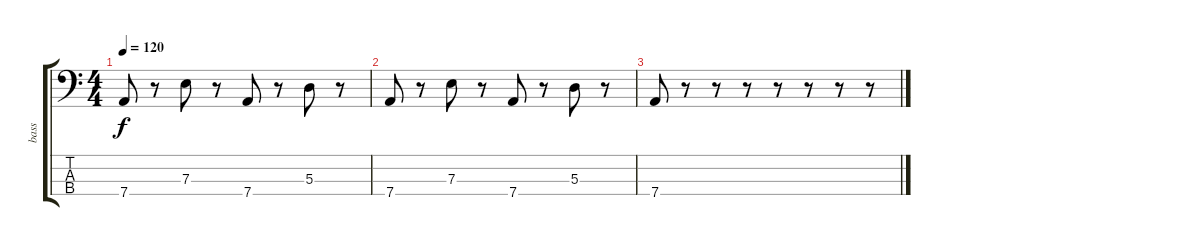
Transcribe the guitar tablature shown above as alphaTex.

\track ("bass" "bass") {instrument slapbass1}
\staff {score tabs}
\tuning (G2 D2 A1 D1) {hide}
\ts (4 4)
\tempo 120
\clef f4
\ks c
7.4.8{dy f} r.8 7.3.8 r.8 7.4.8 r.8 5.3.8 r.8 |
7.4.8 r.8 7.3.8 r.8 7.4.8 r.8 5.3.8 r.8 |
7.4.8 r.8 r.8 r.8 r.8 r.8 r.8 r.8
